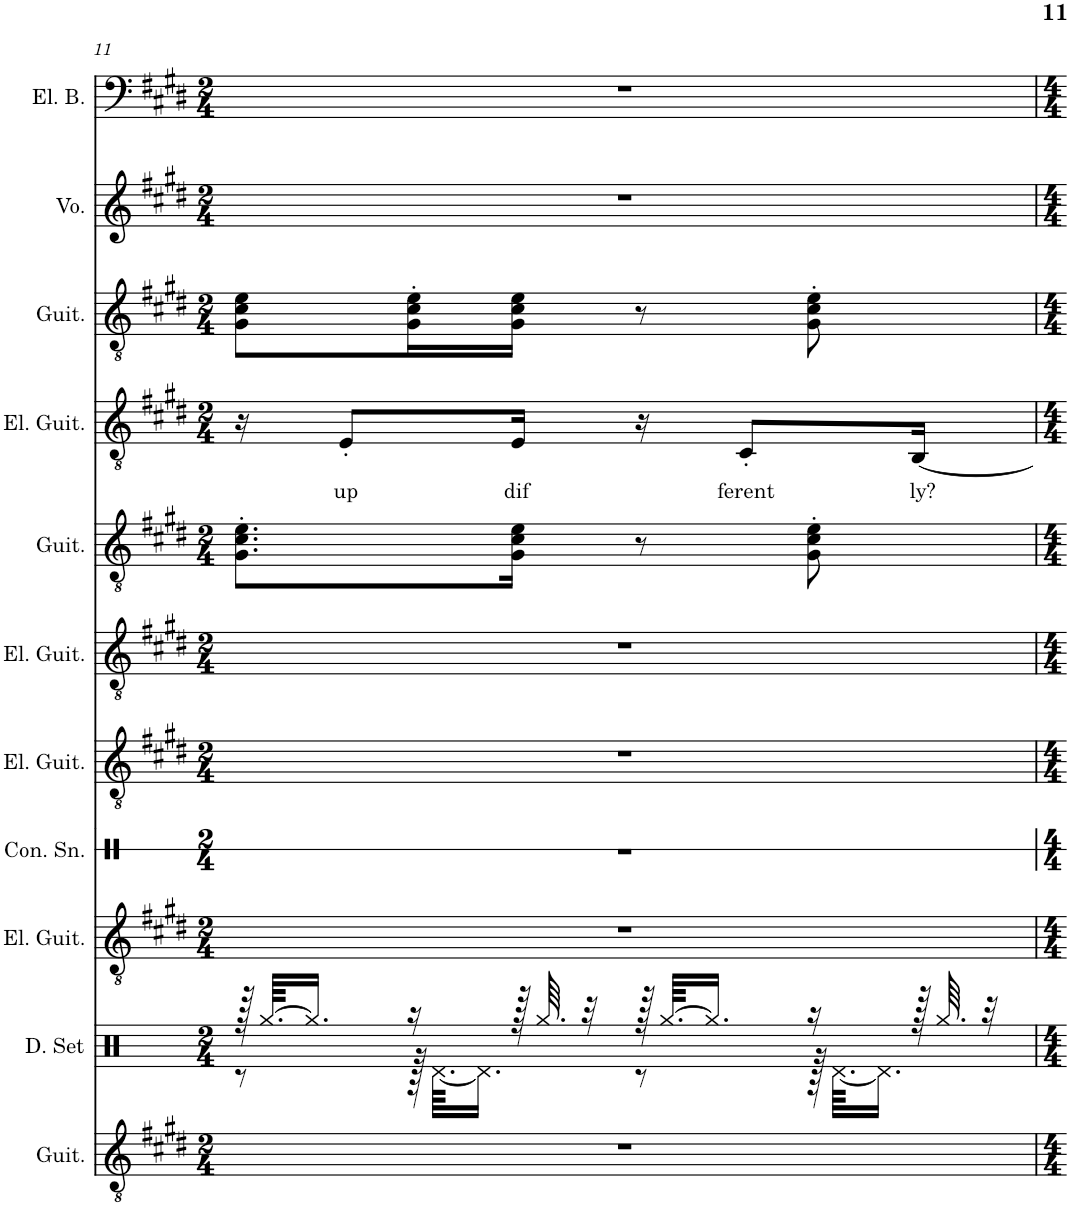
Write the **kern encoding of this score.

**kern	**kern	**kern	**kern	**kern	**kern	**kern	**kern	**text	**kern	**kern	**kern
*part11	*part10	*part9	*part8	*part7	*part6	*part5	*part4	*part4	*part3	*part2	*part1
*staff11	*staff10	*staff9	*staff8	*staff7	*staff6	*staff5	*staff4	*staff4	*staff3	*staff2	*staff1
*I"Acoustic Guitar	*I"Drumset	*I"Electric Guitar	*I"Concert Snare Drum	*I"Electric Guitar	*I"Electric Guitar	*I"Acoustic Guitar	*I"Electric Guitar	*	*I"Acoustic Guitar	*I"Voice	*I"Electric Bass, untitled
*I'Guit.	*I'D. Set	*I'El. Guit.	*I'Con. Sn.	*I'El. Guit.	*I'El. Guit.	*I'Guit.	*I'El. Guit.	*	*I'Guit.	*I'Vo.	*I'El. B.
!!LO:PB:g=z
*clefGv2	*clefX	*clefGv2	*clefX	*clefGv2	*clefGv2	*clefGv2	*clefGv2	*	*clefGv2	*clefG2	*clefF4
*	*	*	*	*	*	*	*	*	*	*	*Trd7c12
*k[f#c#g#d#]	*k[]	*k[f#c#g#d#]	*k[]	*k[f#c#g#d#]	*k[f#c#g#d#]	*k[f#c#g#d#]	*k[f#c#g#d#]	*	*k[f#c#g#d#]	*k[f#c#g#d#]	*k[f#c#g#d#]
*M2/4	*M2/4	*M2/4	*M2/4	*M2/4	*M2/4	*M2/4	*M2/4	*	*M2/4	*M2/4	*M2/4
=11	=11	=11	=11	=11	=11	=11	=11	=11	=11	=11	=11
*	*^	*	*	*	*	*	*	*	*	*	*
2r	128r	8r	2r	2r	2r	2r	8.G#\' 8.c#\' 8.e\'L	16r	.	8G#\ 8c#\ 8e\L	2r	2r
.	[64.Rgg/KKLL	.	.	.	.	.	.	.	.	.	.	.
.	16.Rgg/JJ]	.	.	.	.	.	.	.	.	.	.	.
!	!	!	!	!	!	!	!	!	!LO:LY:b	!	!	!
.	.	.	.	.	.	.	.	8E'/L	up	.	.	.
.	16r	128r	.	.	.	.	.	.	.	16G#\' 16c#\' 16e\'L	.	.
.	.	[64.Rd\KKLL	.	.	.	.	.	.	.	.	.	.
.	.	16.Rd\JJ]	.	.	.	.	.	.	.	.	.	.
!	!	!	!	!	!	!	!	!	!LO:LY:b	!	!	!
.	128r	.	.	.	.	.	16G#\ 16c#\ 16e\Jk	16E/Jk	dif	16G#\ 16c#\ 16e\JJ	.	.
.	64.Rgg/	.	.	.	.	.	.	.	.	.	.	.
.	32r	.	.	.	.	.	.	.	.	.	.	.
.	128r	8r	.	.	.	.	8r	16r	.	8r	.	.
.	[64.Rgg/KKLL	.	.	.	.	.	.	.	.	.	.	.
.	16.Rgg/JJ]	.	.	.	.	.	.	.	.	.	.	.
!	!	!	!	!	!	!	!	!	!LO:LY:b	!	!	!
.	.	.	.	.	.	.	.	8C#'/L	ferent	.	.	.
.	16r	128r	.	.	.	.	8G#\' 8c#\' 8e\'	.	.	8G#\' 8c#\' 8e\'	.	.
.	.	[64.Rd\KKLL	.	.	.	.	.	.	.	.	.	.
.	.	16.Rd\JJ]	.	.	.	.	.	.	.	.	.	.
!	!	!	!	!	!	!	!	!	!LO:LY:b	!	!	!
.	128r	.	.	.	.	.	.	[16BB/Jk	ly?	.	.	.
.	64.Rgg/	.	.	.	.	.	.	.	.	.	.	.
.	32r	.	.	.	.	.	.	.	.	.	.	.
*	*v	*v	*	*	*	*	*	*	*	*	*	*
=	=	=	=	=	=	=	=	=	=	=	=
*-	*-	*-	*-	*-	*-	*-	*-	*-	*-	*-	*-
